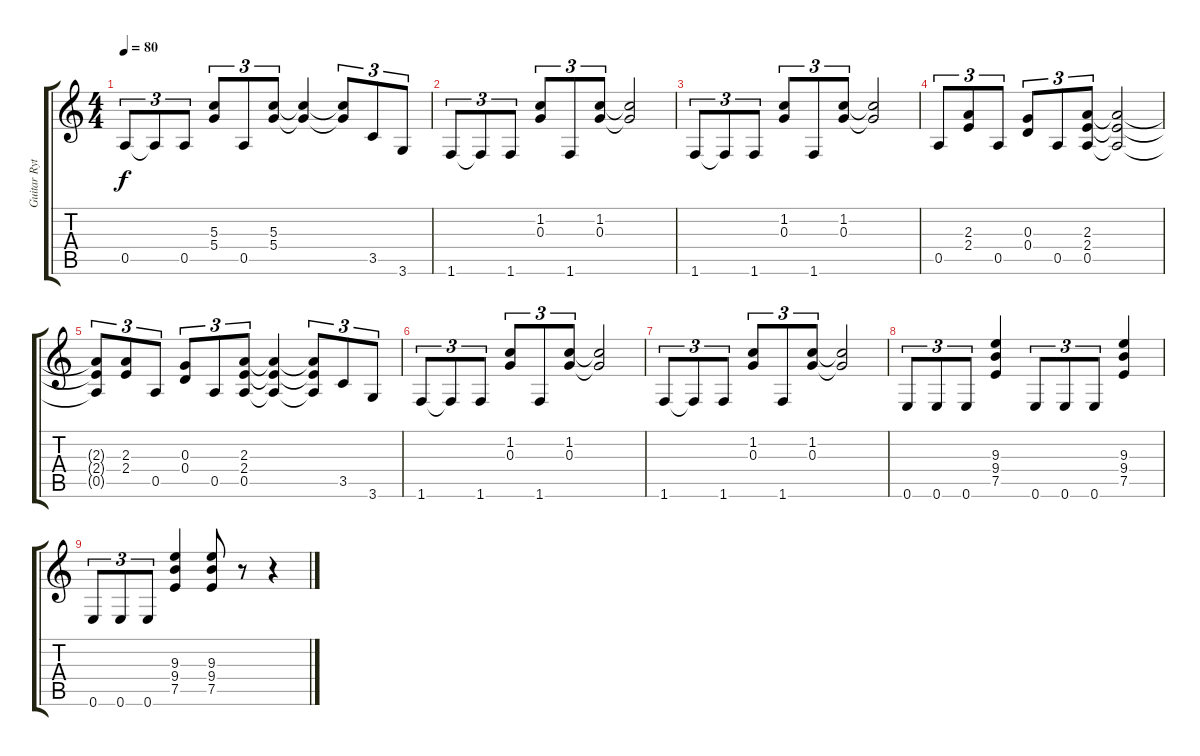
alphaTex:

\track ("Guitar Rythm 2" "Guitar Ryt") {instrument overdrivenguitar}
\staff {score tabs}
\tuning (E4 B3 G3 D3 A2 E2) {hide}
\ts (4 4)
\tempo 80
\clef g2
\ks c
0.5.8{tu (3 2) dy f} 0.5{t}.8{tu (3 2)} 0.5.8{tu (3 2)} (5.3 5.4).8{tu (3 2)} 0.5.8{tu (3 2)} (5.3 5.4).8{tu (3 2)} (5.3{t} 5.4{t}).4 (5.3{t} 5.4{t}).8{tu (3 2)} 3.5.8{tu (3 2)} 3.6.8{tu (3 2)} |
1.6.8{tu (3 2)} 1.6{t}.8{tu (3 2)} 1.6.8{tu (3 2)} (1.2 0.3).8{tu (3 2)} 1.6.8{tu (3 2)} (1.2 0.3).8{tu (3 2)} (1.2{t} 0.3{t}).2 |
1.6.8{tu (3 2)} 1.6{t}.8{tu (3 2)} 1.6.8{tu (3 2)} (1.2 0.3).8{tu (3 2)} 1.6.8{tu (3 2)} (1.2 0.3).8{tu (3 2)} (1.2{t} 0.3{t}).2 |
0.5.8{tu (3 2)} (2.3 2.4).8{tu (3 2)} 0.5.8{tu (3 2)} (0.3 0.4).8{tu (3 2)} 0.5.8{tu (3 2)} (2.3 2.4 0.5).8{tu (3 2)} (2.3{t} 2.4{t} 0.5{t}).2 |
(2.3{t} 2.4{t} 0.5{t}).8{tu (3 2)} (2.3 2.4).8{tu (3 2)} 0.5.8{tu (3 2)} (0.3 0.4).8{tu (3 2)} 0.5.8{tu (3 2)} (2.3 2.4 0.5).8{tu (3 2)} (2.3{t} 2.4{t} 0.5{t}).4 (2.3{t} 2.4{t} 0.5{t}).8{tu (3 2)} 3.5.8{tu (3 2)} 3.6.8{tu (3 2)} |
1.6.8{tu (3 2)} 1.6{t}.8{tu (3 2)} 1.6.8{tu (3 2)} (1.2 0.3).8{tu (3 2)} 1.6.8{tu (3 2)} (1.2 0.3).8{tu (3 2)} (1.2{t} 0.3{t}).2 |
1.6.8{tu (3 2)} 1.6{t}.8{tu (3 2)} 1.6.8{tu (3 2)} (1.2 0.3).8{tu (3 2)} 1.6.8{tu (3 2)} (1.2 0.3).8{tu (3 2)} (1.2{t} 0.3{t}).2 |
0.6.8{tu (3 2)} 0.6.8{tu (3 2)} 0.6.8{tu (3 2)} (9.3 9.4 7.5).4 0.6.8{tu (3 2)} 0.6.8{tu (3 2)} 0.6.8{tu (3 2)} (9.3 9.4 7.5).4 |
0.6.8{tu (3 2)} 0.6.8{tu (3 2)} 0.6.8{tu (3 2)} (9.3 9.4 7.5).4 (9.3 9.4 7.5).8 r.8 r.4
